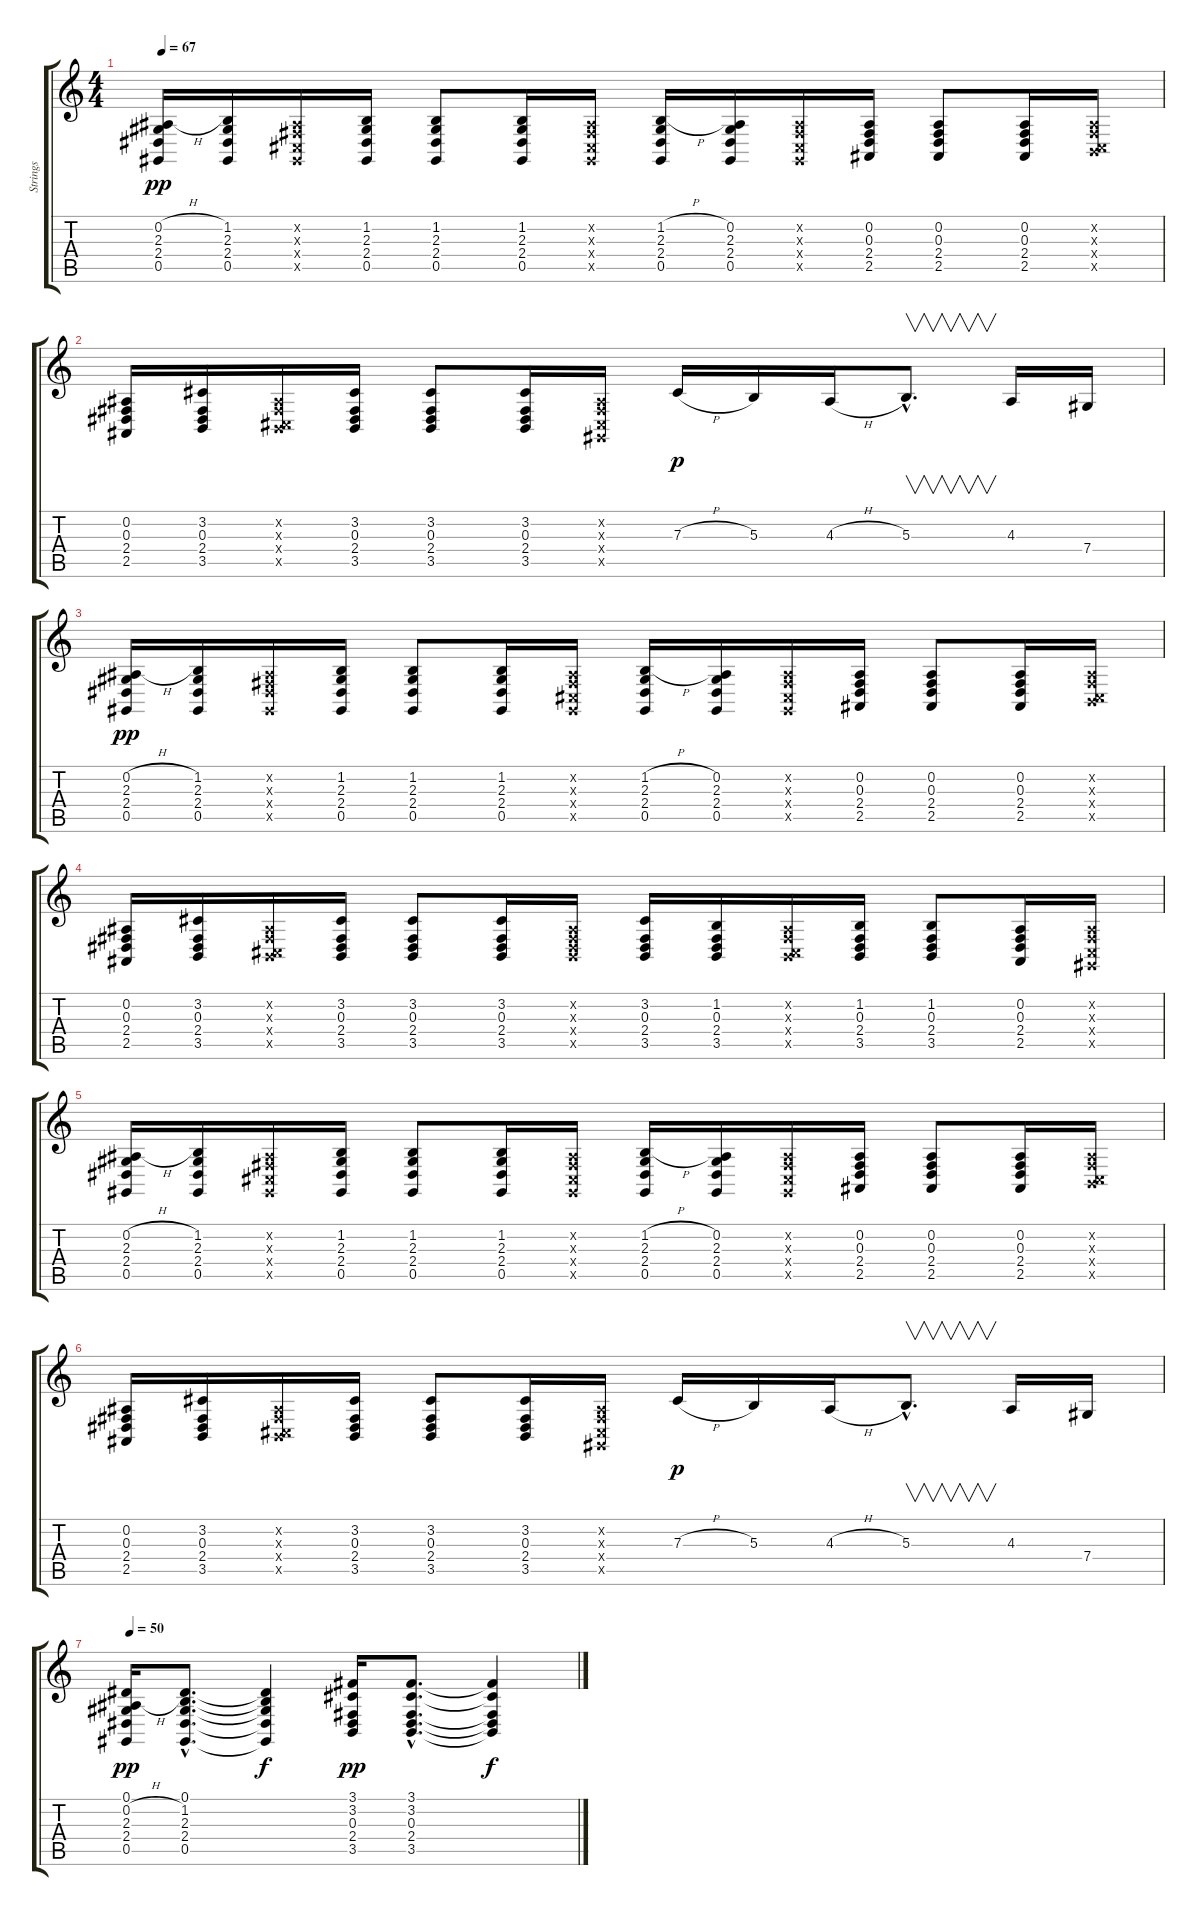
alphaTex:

\track ("Strings" "Strings") {instrument stringensemble1}
\staff {score tabs}
\tuning (Eb4 Bb3 Gb3 Db3 Ab2 Eb2) {hide}
\ts (4 4)
\tempo 67
\clef g2
\ks c
(0.2{h} 2.3 2.4 0.5).16{dy pp} (1.2 2.3 2.4 0.5).16 (0.2{x} 0.3{x} 0.4{x} 0.5{x}).16 (1.2 2.3 2.4 0.5).16 (1.2 2.3 2.4 0.5).8 (1.2 2.3 2.4 0.5).16 (0.2{x} 0.3{x} 0.4{x} 0.5{x}).16 (1.2{h} 2.3 2.4 0.5).16 (0.2 2.3 2.4 0.5).16 (0.2{x} 0.3{x} 0.4{x} 0.5{x}).16 (0.2 0.3 2.4 2.5).16 (0.2 0.3 2.4 2.5).8 (0.2 0.3 2.4 2.5).16 (0.2{x} 0.3{x} 0.4{x} 3.5{x}).16 |
(0.2 0.3 2.4 2.5).16 (3.2 0.3 2.4 3.5).16 (0.2{x} 0.3{x} 0.4{x} 3.5{x}).16 (3.2 0.3 2.4 3.5).16 (3.2 0.3 2.4 3.5).8 (3.2 0.3 2.4 3.5).16 (0.2{x} 0.3{x} 0.4{x} 0.5{x}).16 7.3{h}.16{dy p} 5.3.16 4.3{h}.16 5.3{hac}.8{v d} 4.3.16 7.4.16 |
(0.2{h} 2.3 2.4 0.5).16{dy pp} (1.2 2.3 2.4 0.5).16 (0.2{x} 0.3{x} 2.4{x} 0.5{x}).16 (1.2 2.3 2.4 0.5).16 (1.2 2.3 2.4 0.5).8 (1.2 2.3 2.4 0.5).16 (0.2{x} 0.3{x} 0.4{x} 0.5{x}).16 (1.2{h} 2.3 2.4 0.5).16 (0.2 2.3 2.4 0.5).16 (0.2{x} 0.3{x} 0.4{x} 0.5{x}).16 (0.2 0.3 2.4 2.5).16 (0.2 0.3 2.4 2.5).8 (0.2 0.3 2.4 2.5).16 (0.2{x} 0.3{x} 0.4{x} 3.5{x}).16 |
(0.2 0.3 2.4 2.5).16 (3.2 0.3 2.4 3.5).16 (0.2{x} 0.3{x} 0.4{x} 3.5{x}).16 (3.2 0.3 2.4 3.5).16 (3.2 0.3 2.4 3.5).8 (3.2 0.3 2.4 3.5).16 (0.2{x} 0.3{x} 2.4{x} 3.5{x}).16 (3.2 0.3 2.4 3.5).16 (1.2 0.3 2.4 3.5).16 (0.2{x} 0.3{x} 0.4{x} 3.5{x}).16 (1.2 0.3 2.4 3.5).16 (1.2 0.3 2.4 3.5).8 (0.2 0.3 2.4 2.5).16 (0.2{x} 0.3{x} 0.4{x} 0.5{x}).16 |
(0.2{h} 2.3 2.4 0.5).16 (1.2 2.3 2.4 0.5).16 (0.2{x} 0.3{x} 0.4{x} 0.5{x}).16 (1.2 2.3 2.4 0.5).16 (1.2 2.3 2.4 0.5).8 (1.2 2.3 2.4 0.5).16 (0.2{x} 0.3{x} 0.4{x} 0.5{x}).16 (1.2{h} 2.3 2.4 0.5).16 (0.2 2.3 2.4 0.5).16 (0.2{x} 0.3{x} 0.4{x} 0.5{x}).16 (0.2 0.3 2.4 2.5).16 (0.2 0.3 2.4 2.5).8 (0.2 0.3 2.4 2.5).16 (0.2{x} 0.3{x} 0.4{x} 3.5{x}).16 |
(0.2 0.3 2.4 2.5).16 (3.2 0.3 2.4 3.5).16 (0.2{x} 0.3{x} 0.4{x} 3.5{x}).16 (3.2 0.3 2.4 3.5).16 (3.2 0.3 2.4 3.5).8 (3.2 0.3 2.4 3.5).16 (0.2{x} 0.3{x} 0.4{x} 0.5{x}).16 7.3{h}.16{dy p} 5.3.16 4.3{h}.16 5.3{hac}.8{v d} 4.3.16 7.4.16 |
\tempo 50
(0.1 0.2{h} 2.3 2.4 0.5).16{dy pp} (0.1{hac} 1.2{hac} 2.3{hac} 2.4{hac} 0.5{hac}).8{d} (0.1{t} 1.2{t} 2.3{t} 2.4{t} 0.5{t}).4{dy f} (3.1 3.2 0.3 2.4 3.5).16{dy pp} (3.1{hac} 3.2{hac} 0.3{hac} 2.4{hac} 3.5{hac}).8{d} (3.1{t} 3.2{t} 0.3{t} 2.4{t} 3.5{t}).4{dy f}
